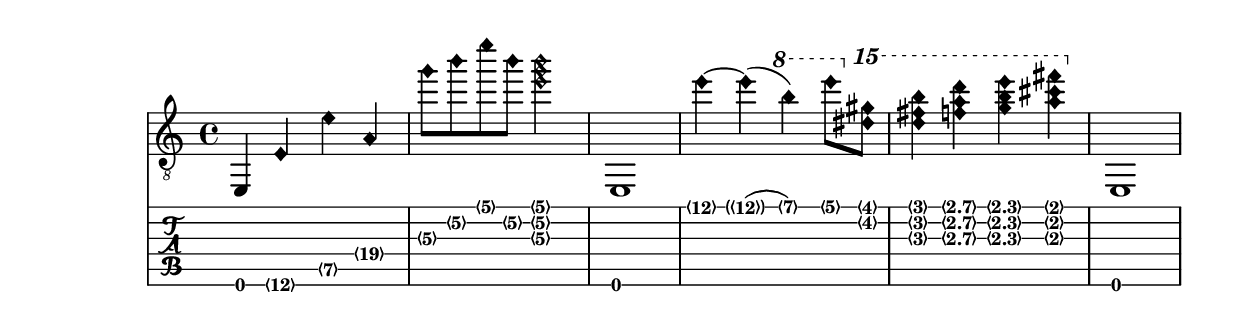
\version "2.17.30"

\header {
  texidoc = "
Harmonics can be specified either by ratio or by fret number.
"
}

test = {
 e,4
 \harmonicByRatio #1/2  e,\6
 \harmonicByRatio #1/3  a,\5
 \harmonicByRatio #2/3  d,\4 |
 \harmonicByRatio #1/4 { g8\3 b\2 e'\1 b\2 < g b e >2 } |
 e,1 | % check whether tab note head is restored
 \harmonicByFret #12 e'4\1 ~
 \harmonicByFret #12 e'4\1 (
 \ottava #1
 \harmonicByFret #7 e'4\1)
 \harmonicByFret #5 e'8\1
 \ottava #2
 \harmonicByFret #4 < b\2 e'\1 >8 |
 \harmonicByFret #3 < g\3 b\2 e'\1 >4
 \harmonicByFret #2.7 < g\3 b\2 e'\1 >4
 \harmonicByFret #2.3 < g\3 b\2 e'\1 >4
 \harmonicByFret #2 < g\3 b\2 e'\1 >4 |
 \ottava #0
 e,1 | % check whether tab note head is restored
}

\paper {
  ragged-right = ##f
}

\score {
  <<
    \new Staff {
      \new Voice \with { \omit StringNumber } {
        \clef "treble_8"
        \test
      }
    }
    \new TabStaff {
      \new TabVoice {
        \test
      }
    }
  >>
}
